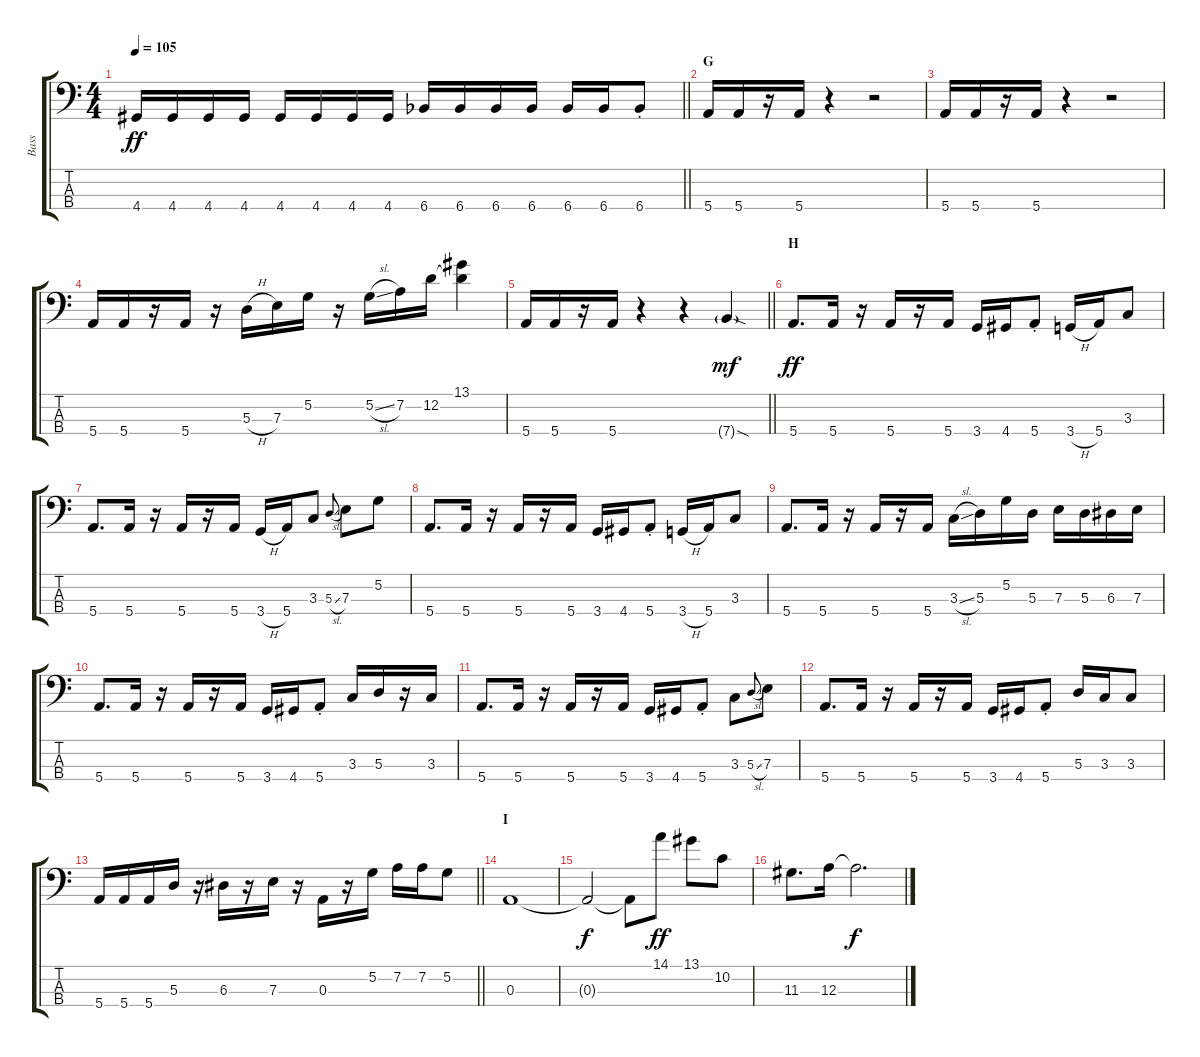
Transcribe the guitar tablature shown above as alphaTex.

\track ("Bass" "Bass") {instrument electricbasspick}
\staff {score tabs}
\tuning (G2 D2 A1 E1) {hide}
\ts (4 4)
\tempo 105
\clef f4
\barLineRight lightlight
\ks c
4.4.16{dy ff} 4.4.16 4.4.16 4.4.16 4.4.16 4.4.16 4.4.16 4.4.16 6.4{acc b}.16 6.4{acc b}.16 6.4{acc b}.16 6.4{acc b}.16 6.4{acc b}.16 6.4{acc b}.16 6.4{st acc b}.8 |
\section ("" "G")
5.4.16 5.4.16 r.16 5.4.16 r.4 r.2 |
5.4.16 5.4.16 r.16 5.4.16 r.4 r.2 |
5.4.16 5.4.16 r.16 5.4.16 r.16 5.3{h}.16 7.3.16 5.2.16 r.16 5.2{sl}.16 7.2.16 12.2.16 (13.1 12.2{t}).4 |
\barLineRight lightlight
5.4.16 5.4.16 r.16 5.4.16 r.4 r.4 7.4{sod g}.4{dy mf} |
\section ("" "H")
5.4.8{d dy ff} 5.4.16 r.16 5.4.16 r.16 5.4.16 3.4.16 4.4.16 5.4{st}.8 3.4{h}.16 5.4.16 3.3.8 |
5.4.8{d} 5.4.16 r.16 5.4.16 r.16 5.4.16 3.4{h}.16 5.4.16 3.3.8 5.3{sl}.8{gr onbeat} 7.3.8 5.2.8 |
5.4.8{d} 5.4.16 r.16 5.4.16 r.16 5.4.16 3.4.16 4.4.16 5.4{st}.8 3.4{h}.16 5.4.16 3.3.8 |
5.4.8{d} 5.4.16 r.16 5.4.16 r.16 5.4.16 3.3{sl}.16 5.3.16 5.2.16 5.3.16 7.3.16 5.3.16 6.3.16 7.3.16 |
5.4.8{d} 5.4.16 r.16 5.4.16 r.16 5.4.16 3.4.16 4.4.16 5.4{st}.8 3.3.16 5.3.16 r.16 3.3.16 |
5.4.8{d} 5.4.16 r.16 5.4.16 r.16 5.4.16 3.4.16 4.4.16 5.4{st}.8 3.3.8 5.3{sl}.8{gr onbeat} 7.3.8 |
5.4.8{d} 5.4.16 r.16 5.4.16 r.16 5.4.16 3.4.16 4.4.16 5.4{st}.8 5.3.16 3.3.16 3.3.8 |
\barLineRight lightlight
5.4.16 5.4.16 5.4.16 5.3.16 r.16 6.3.16 r.16 7.3.16 r.16 0.3.16 r.16 5.2.16 7.2.16 7.2.16 5.2.8 |
\section ("" "I")
0.3.1 |
0.3{t}.2{dy f} 0.3{t}.8 14.1.8{dy ff} 13.1.8 10.2.8 |
11.3.8{d} 12.3.16 12.3{t}.2{d dy f}
